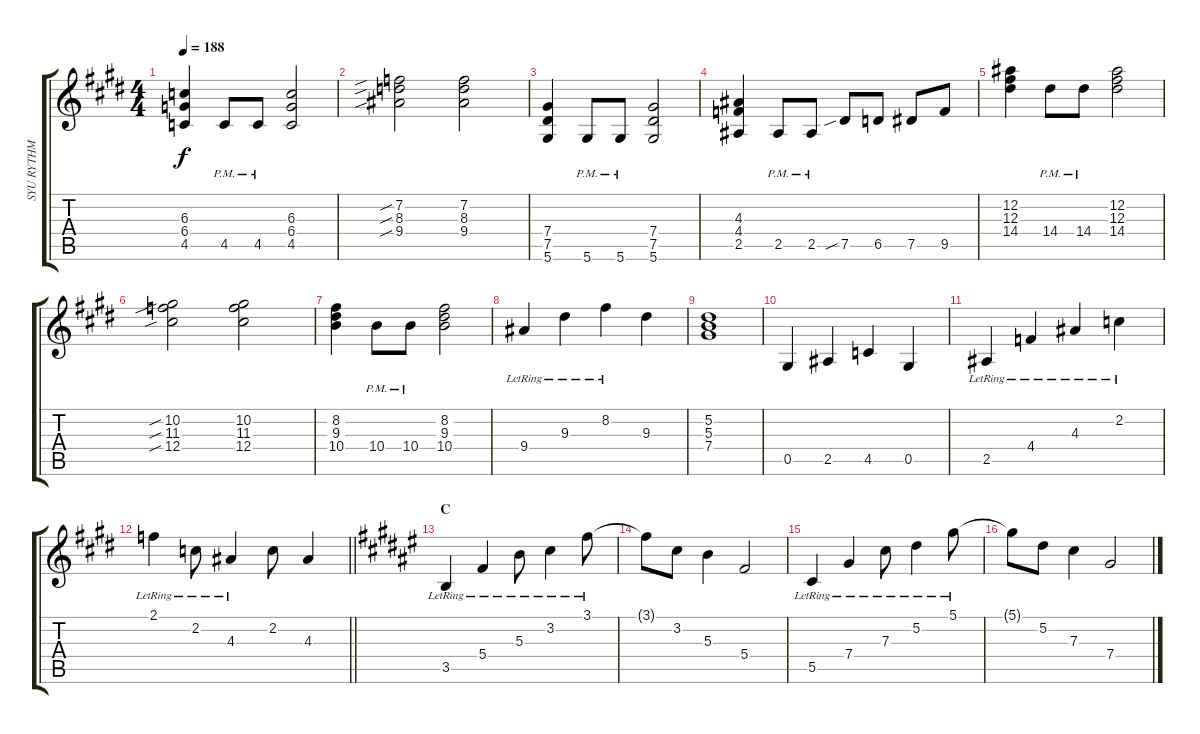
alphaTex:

\track ("SYU RYTHM" "SYU RYTHM") {instrument overdrivenguitar}
\staff {score tabs}
\tuning (Eb4 Bb3 Gb3 Db3 Ab2 Eb2) {hide}
\ts (4 4)
\tempo 188
\clef g2
\ks c#minor
(6.3 6.4 4.5).4{dy f} 4.5{pm}.8 4.5{pm}.8 (6.3 6.4 4.5).2 |
(7.2{sib} 8.3{sib} 9.4{sib}).2 (7.2 8.3 9.4).2 |
(7.4 7.5 5.6).4 5.6{pm}.8 5.6{pm}.8 (7.4 7.5 5.6).2 |
(4.3 4.4 2.5).4 2.5{pm}.8 2.5{pm}.8 7.5{sib}.8 6.5.8 7.5.8 9.5.8 |
(12.2 12.3 14.4).4 14.4{pm}.8 14.4{pm}.8 (12.2 12.3 14.4).2 |
(10.2{sib} 11.3{sib} 12.4{sib}).2 (10.2 11.3 12.4).2 |
(8.2 9.3 10.4).4 10.4{pm}.8 10.4{pm}.8 (8.2 9.3 10.4).2 |
9.4{lr}.4 9.3{lr}.4 8.2{lr}.4 9.3.4 |
(5.2 5.3 7.4).1 |
0.5.4 2.5.4 4.5.4 0.5.4 |
2.5{lr}.4 4.4{lr}.4 4.3{lr}.4 2.2{lr}.4 |
\barLineRight lightlight
2.1{lr}.4 2.2{lr}.8 4.3{lr}.4 2.2.8 4.3.4 |
\section ("" "C")
\ks d#minor
3.5{lr}.4 5.4{lr}.4 5.3{lr}.8 3.2{lr}.4 3.1{lr}.8 |
3.1{t}.8 3.2.8 5.3.4 5.4.2 |
5.5{lr}.4 7.4{lr}.4 7.3{lr}.8 5.2{lr}.4 5.1{lr}.8 |
5.1{t}.8 5.2.8 7.3.4 7.4.2
